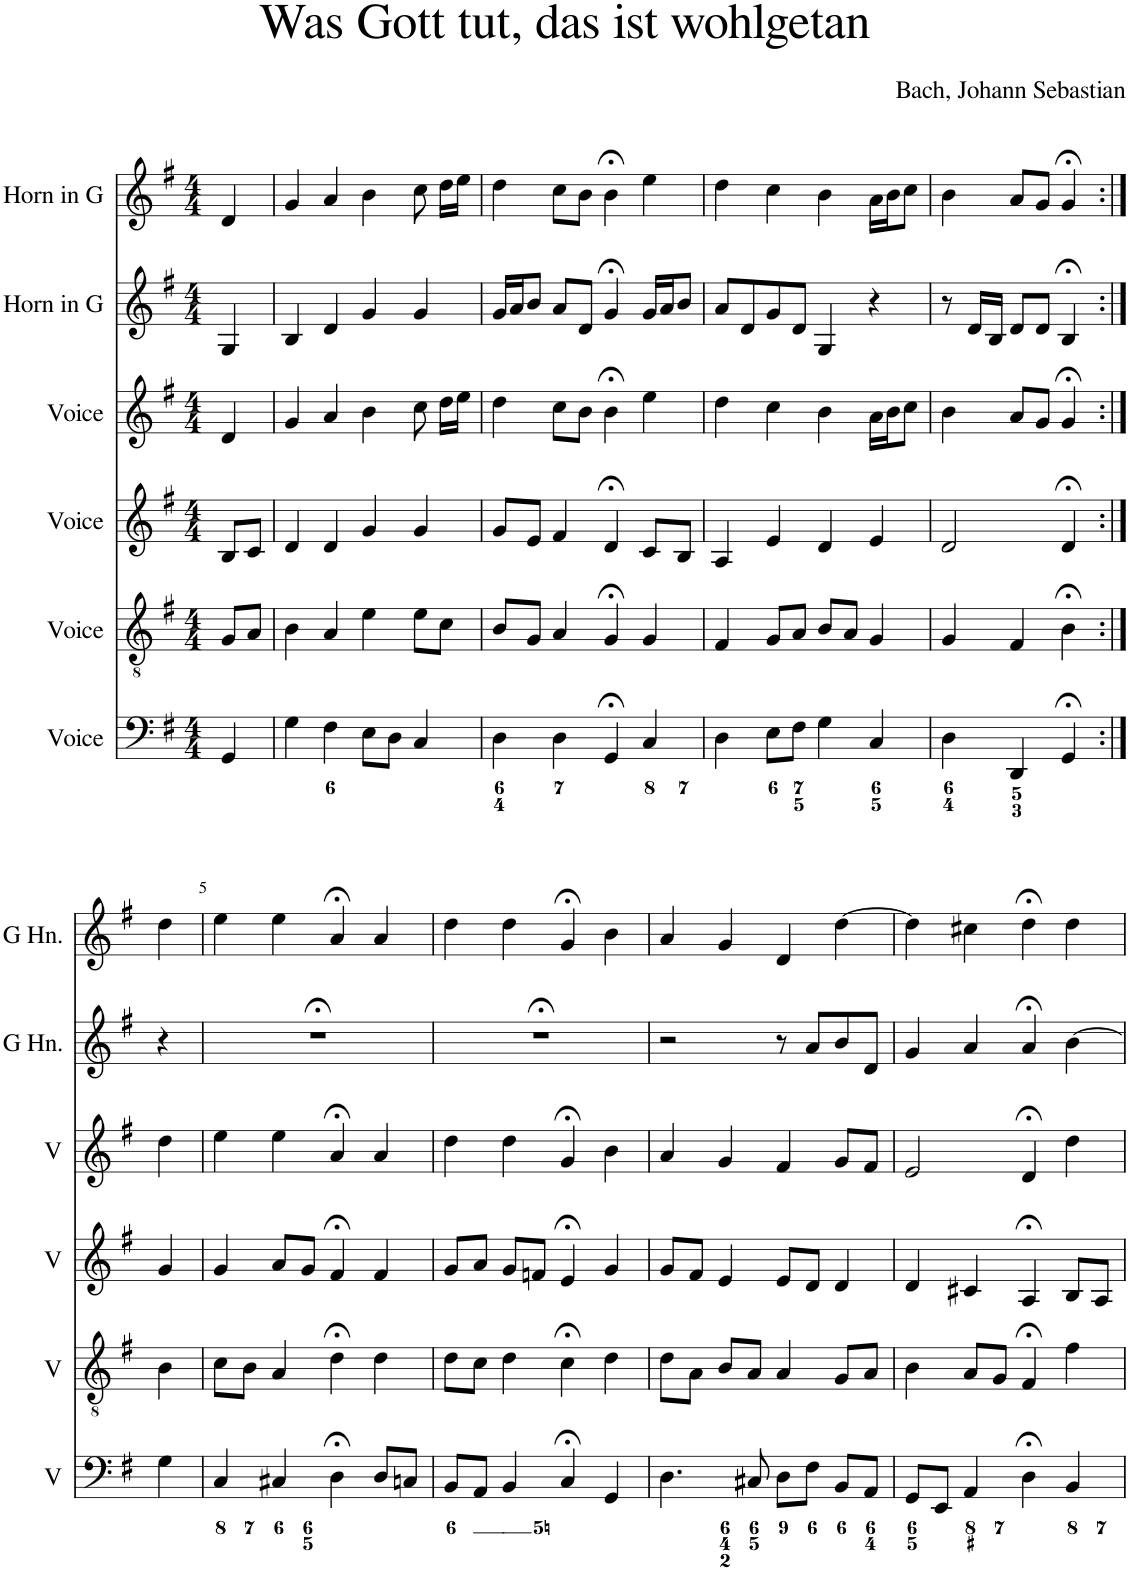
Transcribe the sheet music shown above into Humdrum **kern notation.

**kern	**kern	**kern	**kern	**kern	**kern
*part6	*part5	*part4	*part3	*part2	*part1
*staff6	*staff5	*staff4	*staff3	*staff2	*staff1
*I"Voice	*I"Voice	*I"Voice	*I"Voice	*I"Horn in G	*I"Horn in G
*I'V	*I'V	*I'V	*I'V	*	*
*clefF4	*clefGv2	*clefG2	*clefG2	*clefG2	*clefG2
*	*	*	*	*ITrd3c5	*ITrd3c5
*k[f#]	*k[f#]	*k[f#]	*k[f#]	*k[f#]	*k[f#]
*M4/4	*M4/4	*M4/4	*M4/4	*M4/4	*M4/4
=	=	=	=	=	=
4GG/	8G/L	8B/L	4d/	4G/	4d/
.	8A/J	8c/J	.	.	.
=1	=1	=1	=1	=1	=1
4G\	4B\	4d/	4g/	4B/	4g/
4F#\	4A/	4d/	4a/	4d/	4a/
8E\L	4e\	4g/	4b\	4g/	4b\
8D\J	.	.	.	.	.
4C/	8e\L	4g/	8cc\	4g/	8cc\
.	8c\J	.	16dd\LL	.	16dd\LL
.	.	.	16ee\JJ	.	16ee\JJ
=2	=2	=2	=2	=2	=2
4D\	8B/L	8g/L	4dd\	16g/LL	4dd\
.	.	.	.	16a/J	.
.	8G/J	8e/J	.	8b/J	.
4D\	4A/	4f#/	8cc\L	8a/L	8cc\L
.	.	.	8b\J	8d/J	8b\J
4GG;</	4G;</	4d;</	4b;<\	4g;</	4b;<\
4C/	4G/	8c/L	4ee\	16g/LL	4ee\
.	.	.	.	16a/J	.
.	.	8B/J	.	8b/J	.
=3	=3	=3	=3	=3	=3
4D\	4F#/	4A/	4dd\	8a/L	4dd\
.	.	.	.	8d/	.
8E\L	8G/L	4e/	4cc\	8g/	4cc\
8F#\J	8A/J	.	.	8d/J	.
4G\	8B/L	4d/	4b\	4G/	4b\
.	8A/J	.	.	.	.
4C/	4G/	4e/	16a\LL	4r	16a\LL
.	.	.	16b\J	.	16b\J
.	.	.	8cc\J	.	8cc\J
=4	=4	=4	=4	=4	=4
4D\	4G/	2d/	4b\	8r	4b\
.	.	.	.	16d/LL	.
.	.	.	.	16B/JJ	.
4DD/	4F#/	.	8a/L	8d/L	8a/L
.	.	.	8g/J	8d/J	8g/J
4GG;</	4B;<\	4d;</	4g;</	4B;</	4g;</
!!LO:LB:g=z
=4X1:|!	=4X1:|!	=4X1:|!	=4X1:|!	=4X1:|!	=4X1:|!
4G\	4B\	4g/	4dd\	4r	4dd\
=5	=5	=5	=5	=5	=5
4C/	8c\L	4g/	4ee\	1r;<	4ee\
.	8B\J	.	.	.	.
4C#X/	4A/	8a/L	4ee\	.	4ee\
.	.	8g/J	.	.	.
4D;<\	4d;<\	4f#;</	4a;</	.	4a;</
8D/L	4d\	4f#/	4a/	.	4a/
8Cn/J	.	.	.	.	.
=6	=6	=6	=6	=6	=6
8BB/L	8d\L	8g/L	4dd\	1r;<	4dd\
8AA/J	8c\J	8a/J	.	.	.
4BB/	4d\	8g/L	4dd\	.	4dd\
.	.	8fn/J	.	.	.
4C;</	4c;<\	4e;</	4g;</	.	4g;</
4GG/	4d\	4g/	4b\	.	4b\
=7	=7	=7	=7	=7	=7
4.D\	8d\L	8g/L	4a/	2r	4a/
.	8A\J	8f#/J	.	.	.
.	8B/L	4e/	4g/	.	4g/
8C#X/	8A/J	.	.	.	.
8D\L	4A/	8e/L	4f#/	8r	4d/
8F#\J	.	8d/J	.	8a/L	.
8BB/L	8G/L	4d/	8g/L	8b/	[4dd\
8AA/J	8A/J	.	8f#/J	8d/J	.
=8	=8	=8	=8	=8	=8
8GG/L	4B\	4d/	2e/	4g/	4dd\]
8EE/J	.	.	.	.	.
4AA/	8A/L	4c#X/	.	4a/	4cc#X\
.	8G/J	.	.	.	.
4D;<\	4F#;</	4A;</	4d;</	4a;</	4dd;<\
4BB/	4f#\	8B/L	4dd\	[4b\	4dd\
.	.	8A/J	.	.	.
=	=	=	=	=	=
*-	*-	*-	*-	*-	*-
